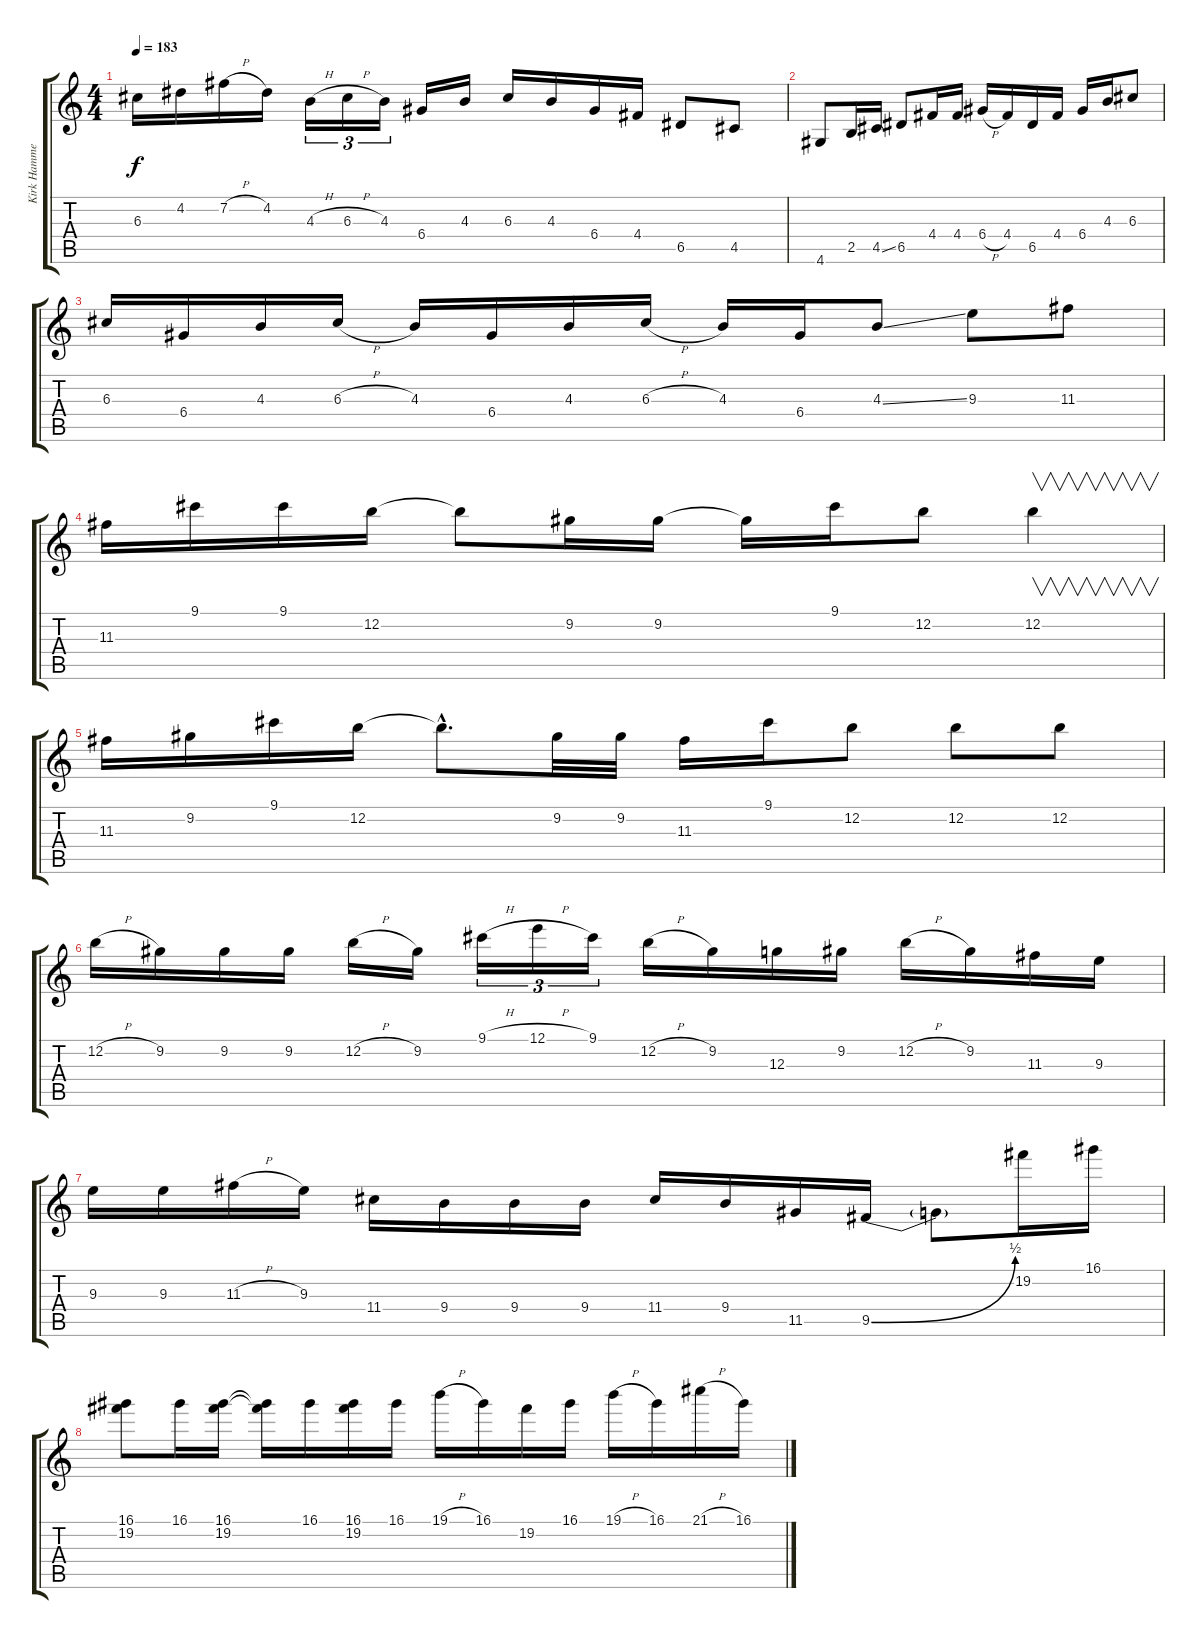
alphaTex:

\track ("Kirk Hammett" "Kirk Hamme") {instrument distortionguitar}
\staff {score tabs}
\tuning (E4 B3 G3 D3 A2 E2) {hide}
\ts (4 4)
\tempo 183
\clef g2
\ks c
6.3.16{dy f} 4.2.16 7.2{h}.16 4.2.16 4.3{h}.16{tu (3 2)} 6.3{h}.16{tu (3 2)} 4.3.16{tu (3 2)} 6.4.16 4.3.16 6.3.16 4.3.16 6.4.16 4.4.16 6.5.8 4.5.8 |
4.6.8 2.5.16 4.5{ss}.16 6.5.8 4.4.16 4.4.16 6.4{h}.16 4.4.16 6.5.16 4.4.16 6.4.16 4.3.16 6.3.8 |
6.3.16 6.4.16 4.3.16 6.3{h}.16 4.3.16 6.4.16 4.3.16 6.3{h}.16 4.3.16 6.4.16 4.3{ss}.8 9.3.8 11.3.8 |
11.3.16 9.1.16 9.1.16 12.2.16 12.2{t}.8 9.2.16 9.2.16 9.2{t}.16 9.1.16 12.2.8 12.2.4{v} |
11.3.16 9.2.16 9.1.16 12.2.16 12.2{hac t}.8{d} 9.2.32 9.2.32 11.3.16 9.1.16 12.2.8 12.2.8 12.2.8 |
12.2{h}.16 9.2.16 9.2.16 9.2.16 12.2{h}.16 9.2.16 9.1{h}.16{tu (3 2)} 12.1{h}.16{tu (3 2)} 9.1.16{tu (3 2)} 12.2{h}.16 9.2.16 12.3.16 9.2.16 12.2{h}.16 9.2.16 11.3.16 9.3.16 |
9.3.16 9.3.16 11.3{h}.16 9.3.16 11.4.16 9.4.16 9.4.16 9.4.16 11.4.16 9.4.16 11.5.16 9.5{be (bend 0 0 60 2)}.16 9.5{t}.8 19.2.16 16.1.16 |
(16.1 19.2).8 16.1.16 (16.1 19.2).16 (16.1{t} 19.2{t}).16 16.1.16 (16.1 19.2).16 16.1.16 19.1{h}.16 16.1.16 19.2.16 16.1.16 19.1{h}.16 16.1.16 21.1{h}.16 16.1.16
